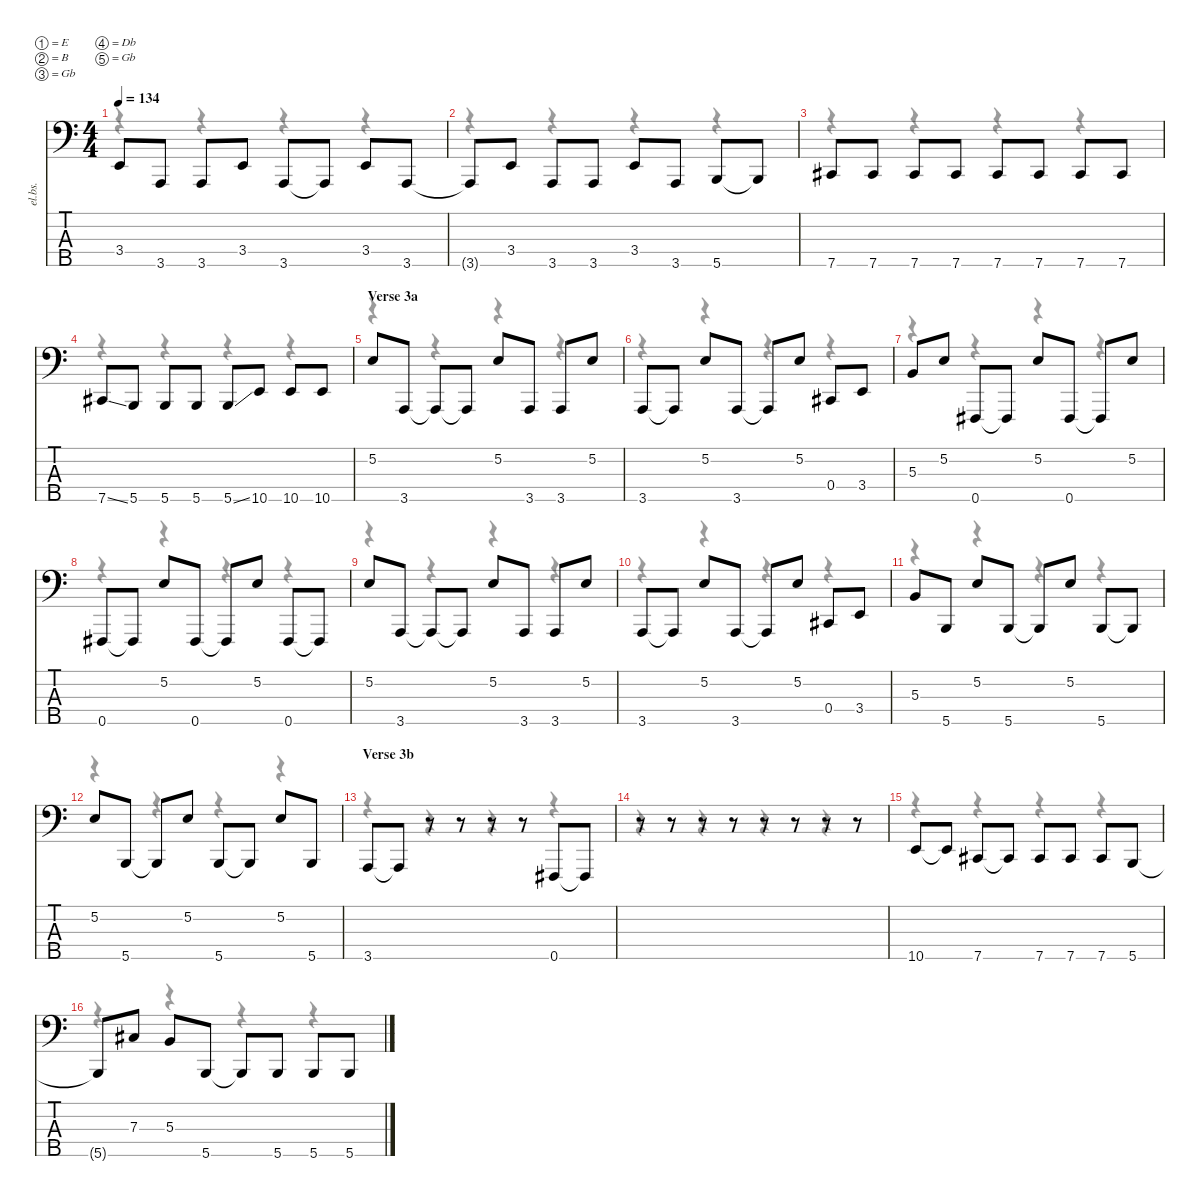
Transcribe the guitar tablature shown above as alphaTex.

\defaultSystemsLayout 4
\hideDynamics
\bracketExtendMode nobrackets
\track ("Conor Hesse" "el.bs.") {instrument slapbass1}
\staff {score tabs}
\tuning (E2 B1 Gb1 Db1 Gb0)
\voice
\ts (4 4)
\tempo 134
\clef f4
\ks c
3.4.8{dy f} 3.5.8 3.5.8 3.4.8 3.5.8 3.5{t}.8 3.4.8 3.5.8 |
3.5{t}.8 3.4.8 3.5.8 3.5.8 3.4.8 3.5.8 5.5.8 5.5{t}.8 |
7.5{acc #}.8 7.5{acc #}.8 7.5{acc #}.8 7.5{acc #}.8 7.5{acc #}.8 7.5{acc #}.8 7.5{acc #}.8 7.5{acc #}.8 |
7.5{ss acc #}.8 5.5.8 5.5.8 5.5.8 5.5{ss}.8 10.5.8 10.5.8 10.5.8 |
\section ("" "Verse 3a")
5.2.8 3.5.8 3.5{t}.8 3.5{t}.8 5.2.8 3.5.8 3.5.8 5.2.8 |
3.5.8 3.5{t}.8 5.2.8 3.5.8 3.5{t}.8 5.2.8 0.4{acc #}.8 3.4.8 |
5.3.8 5.2.8 0.5{acc #}.8 0.5{t acc #}.8 5.2.8 0.5{acc #}.8 0.5{t acc #}.8 5.2.8 |
0.5{acc #}.8 0.5{t acc #}.8 5.2.8 0.5{acc #}.8 0.5{t acc #}.8 5.2.8 0.5{acc #}.8 0.5{t acc #}.8 |
5.2.8 3.5.8 3.5{t}.8 3.5{t}.8 5.2.8 3.5.8 3.5.8 5.2.8 |
3.5.8 3.5{t}.8 5.2.8 3.5.8 3.5{t}.8 5.2.8 0.4{acc #}.8 3.4.8 |
5.3.8 5.5.8 5.2.8 5.5.8 5.5{t}.8 5.2.8 5.5.8 5.5{t}.8 |
5.2.8 5.5.8 5.5{t}.8 5.2.8 5.5.8 5.5{t}.8 5.2.8 5.5.8 |
\section ("" "Verse 3b")
3.5.8 3.5{t}.8 r.8 r.8 r.8 r.8 0.5{acc #}.8 0.5{t acc #}.8 |
r.8 r.8 r.8 r.8 r.8 r.8 r.8 r.8 |
10.5.8 10.5{t}.8 7.5{acc #}.8 7.5{t acc #}.8 7.5{acc #}.8 7.5{acc #}.8 7.5{acc #}.8 5.5.8 |
5.5{t}.8 7.3{acc #}.8 5.3.8 5.5.8 5.5{t}.8 5.5.8 5.5.8 5.5.8
\voice
\clef f4
\ottava regular
\simile none
\ks c
r.4{dy mf} r.4 r.4 r.4 |
r.4 r.4 r.4 r.4 |
r.4 r.4 r.4 r.4 |
r.4 r.4 r.4 r.4 |
r.4 r.4 r.4 r.4 |
r.4 r.4 r.4 r.4 |
r.4 r.4 r.4 r.4 |
r.4 r.4 r.4 r.4 |
r.4 r.4 r.4 r.4 |
r.4 r.4 r.4 r.4 |
r.4 r.4 r.4 r.4 |
r.4 r.4 r.4 r.4 |
r.4 r.4 r.4 r.4 |
r.4 r.4 r.4 r.4 |
r.4 r.4 r.4 r.4 |
r.4 r.4 r.4 r.4
